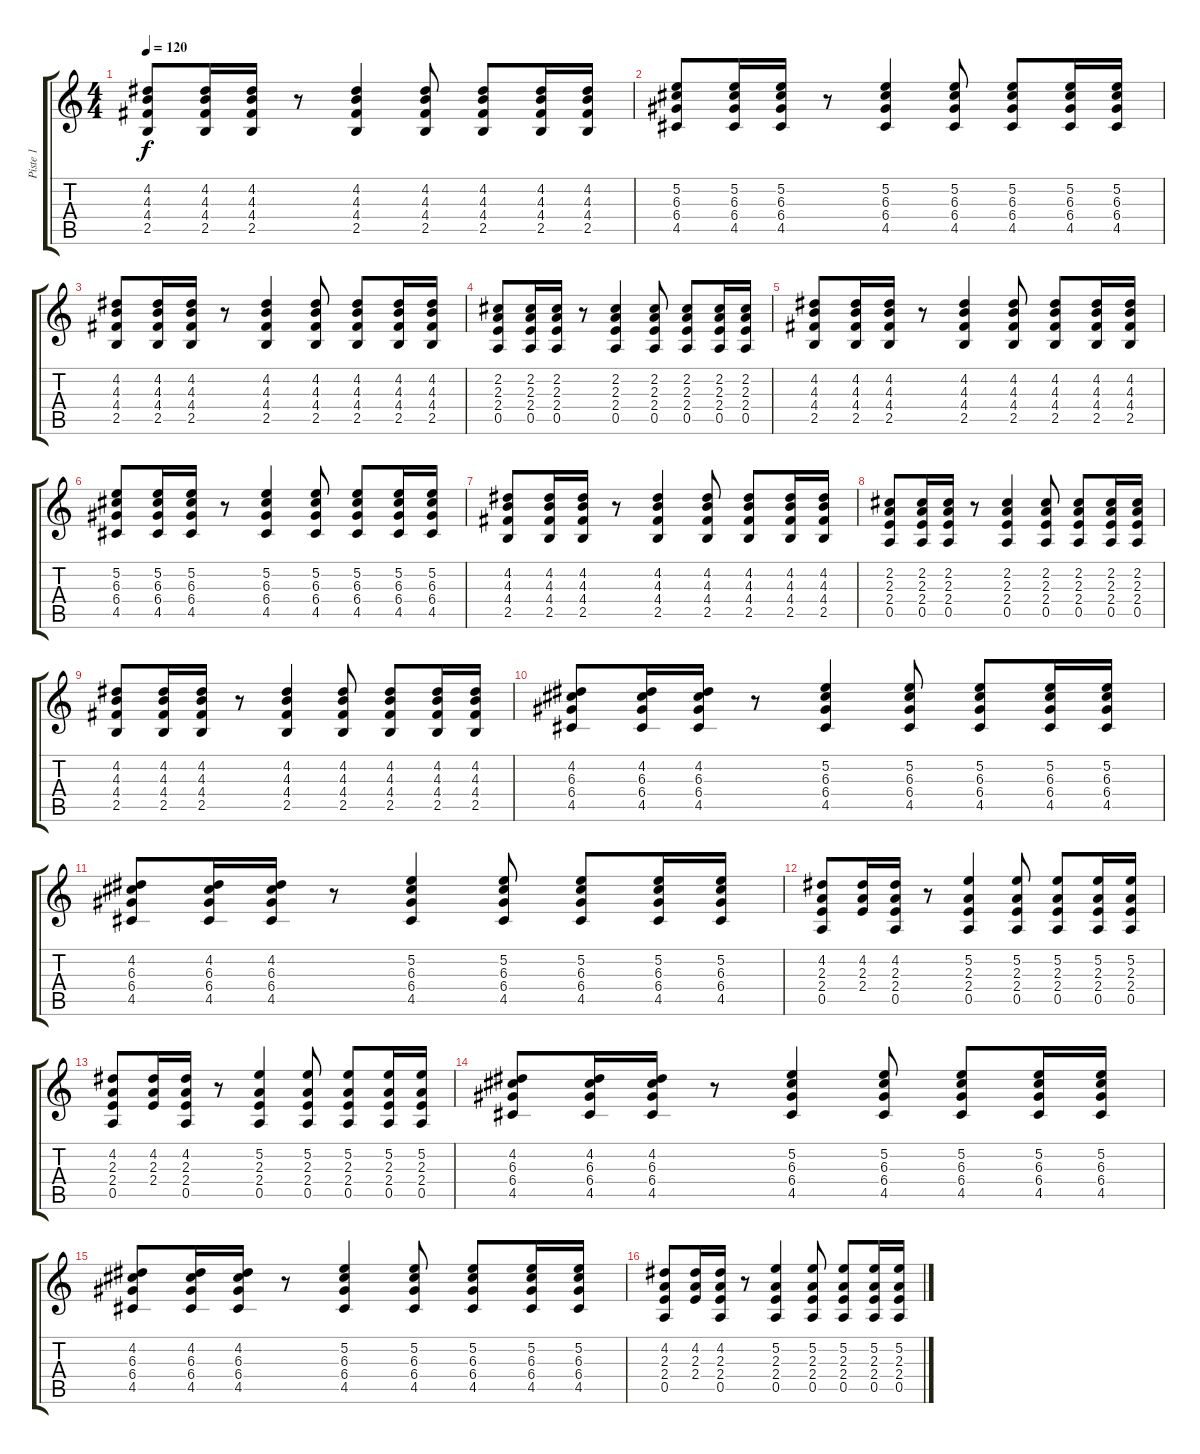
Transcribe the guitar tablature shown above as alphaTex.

\track ("Piste 1" "Piste 1") {instrument acousticguitarsteel}
\staff {score tabs}
\tuning (E4 B3 G3 D3 A2 E2) {hide}
\ts (4 4)
\tempo 120
\clef g2
\ks c
(4.2 4.3 4.4 2.5).8{dy f} (4.2 4.3 4.4 2.5).16 (4.2 4.3 4.4 2.5).16 r.8 (4.2 4.3 4.4 2.5).4 (4.2 4.3 4.4 2.5).8 (4.2 4.3 4.4 2.5).8 (4.2 4.3 4.4 2.5).16 (4.2 4.3 4.4 2.5).16 |
(5.2 6.3 6.4 4.5).8 (5.2 6.3 6.4 4.5).16 (5.2 6.3 6.4 4.5).16 r.8 (5.2 6.3 6.4 4.5).4 (5.2 6.3 6.4 4.5).8 (5.2 6.3 6.4 4.5).8 (5.2 6.3 6.4 4.5).16 (5.2 6.3 6.4 4.5).16 |
(4.2 4.3 4.4 2.5).8 (4.2 4.3 4.4 2.5).16 (4.2 4.3 4.4 2.5).16 r.8 (4.2 4.3 4.4 2.5).4 (4.2 4.3 4.4 2.5).8 (4.2 4.3 4.4 2.5).8 (4.2 4.3 4.4 2.5).16 (4.2 4.3 4.4 2.5).16 |
(2.2 2.3 2.4 0.5).8 (2.2 2.3 2.4 0.5).16 (2.2 2.3 2.4 0.5).16 r.8 (2.2 2.3 2.4 0.5).4 (2.2 2.3 2.4 0.5).8 (2.2 2.3 2.4 0.5).8 (2.2 2.3 2.4 0.5).16 (2.2 2.3 2.4 0.5).16 |
(4.2 4.3 4.4 2.5).8 (4.2 4.3 4.4 2.5).16 (4.2 4.3 4.4 2.5).16 r.8 (4.2 4.3 4.4 2.5).4 (4.2 4.3 4.4 2.5).8 (4.2 4.3 4.4 2.5).8 (4.2 4.3 4.4 2.5).16 (4.2 4.3 4.4 2.5).16 |
(5.2 6.3 6.4 4.5).8 (5.2 6.3 6.4 4.5).16 (5.2 6.3 6.4 4.5).16 r.8 (5.2 6.3 6.4 4.5).4 (5.2 6.3 6.4 4.5).8 (5.2 6.3 6.4 4.5).8 (5.2 6.3 6.4 4.5).16 (5.2 6.3 6.4 4.5).16 |
(4.2 4.3 4.4 2.5).8 (4.2 4.3 4.4 2.5).16 (4.2 4.3 4.4 2.5).16 r.8 (4.2 4.3 4.4 2.5).4 (4.2 4.3 4.4 2.5).8 (4.2 4.3 4.4 2.5).8 (4.2 4.3 4.4 2.5).16 (4.2 4.3 4.4 2.5).16 |
(2.2 2.3 2.4 0.5).8 (2.2 2.3 2.4 0.5).16 (2.2 2.3 2.4 0.5).16 r.8 (2.2 2.3 2.4 0.5).4 (2.2 2.3 2.4 0.5).8 (2.2 2.3 2.4 0.5).8 (2.2 2.3 2.4 0.5).16 (2.2 2.3 2.4 0.5).16 |
(4.2 4.3 4.4 2.5).8 (4.2 4.3 4.4 2.5).16 (4.2 4.3 4.4 2.5).16 r.8 (4.2 4.3 4.4 2.5).4 (4.2 4.3 4.4 2.5).8 (4.2 4.3 4.4 2.5).8 (4.2 4.3 4.4 2.5).16 (4.2 4.3 4.4 2.5).16 |
(4.2 6.3 6.4 4.5).8 (4.2 6.3 6.4 4.5).16 (4.2 6.3 6.4 4.5).16 r.8 (5.2 6.3 6.4 4.5).4 (5.2 6.3 6.4 4.5).8 (5.2 6.3 6.4 4.5).8 (5.2 6.3 6.4 4.5).16 (5.2 6.3 6.4 4.5).16 |
(4.2 6.3 6.4 4.5).8 (4.2 6.3 6.4 4.5).16 (4.2 6.3 6.4 4.5).16 r.8 (5.2 6.3 6.4 4.5).4 (5.2 6.3 6.4 4.5).8 (5.2 6.3 6.4 4.5).8 (5.2 6.3 6.4 4.5).16 (5.2 6.3 6.4 4.5).16 |
(4.2 2.3 2.4 0.5).8 (4.2 2.3 2.4).16 (4.2 2.3 2.4 0.5).16 r.8 (5.2 2.3 2.4 0.5).4 (5.2 2.3 2.4 0.5).8 (5.2 2.3 2.4 0.5).8 (5.2 2.3 2.4 0.5).16 (5.2 2.3 2.4 0.5).16 |
(4.2 2.3 2.4 0.5).8 (4.2 2.3 2.4).16 (4.2 2.3 2.4 0.5).16 r.8 (5.2 2.3 2.4 0.5).4 (5.2 2.3 2.4 0.5).8 (5.2 2.3 2.4 0.5).8 (5.2 2.3 2.4 0.5).16 (5.2 2.3 2.4 0.5).16 |
(4.2 6.3 6.4 4.5).8 (4.2 6.3 6.4 4.5).16 (4.2 6.3 6.4 4.5).16 r.8 (5.2 6.3 6.4 4.5).4 (5.2 6.3 6.4 4.5).8 (5.2 6.3 6.4 4.5).8 (5.2 6.3 6.4 4.5).16 (5.2 6.3 6.4 4.5).16 |
(4.2 6.3 6.4 4.5).8 (4.2 6.3 6.4 4.5).16 (4.2 6.3 6.4 4.5).16 r.8 (5.2 6.3 6.4 4.5).4 (5.2 6.3 6.4 4.5).8 (5.2 6.3 6.4 4.5).8 (5.2 6.3 6.4 4.5).16 (5.2 6.3 6.4 4.5).16 |
(4.2 2.3 2.4 0.5).8 (4.2 2.3 2.4).16 (4.2 2.3 2.4 0.5).16 r.8 (5.2 2.3 2.4 0.5).4 (5.2 2.3 2.4 0.5).8 (5.2 2.3 2.4 0.5).8 (5.2 2.3 2.4 0.5).16 (5.2 2.3 2.4 0.5).16
